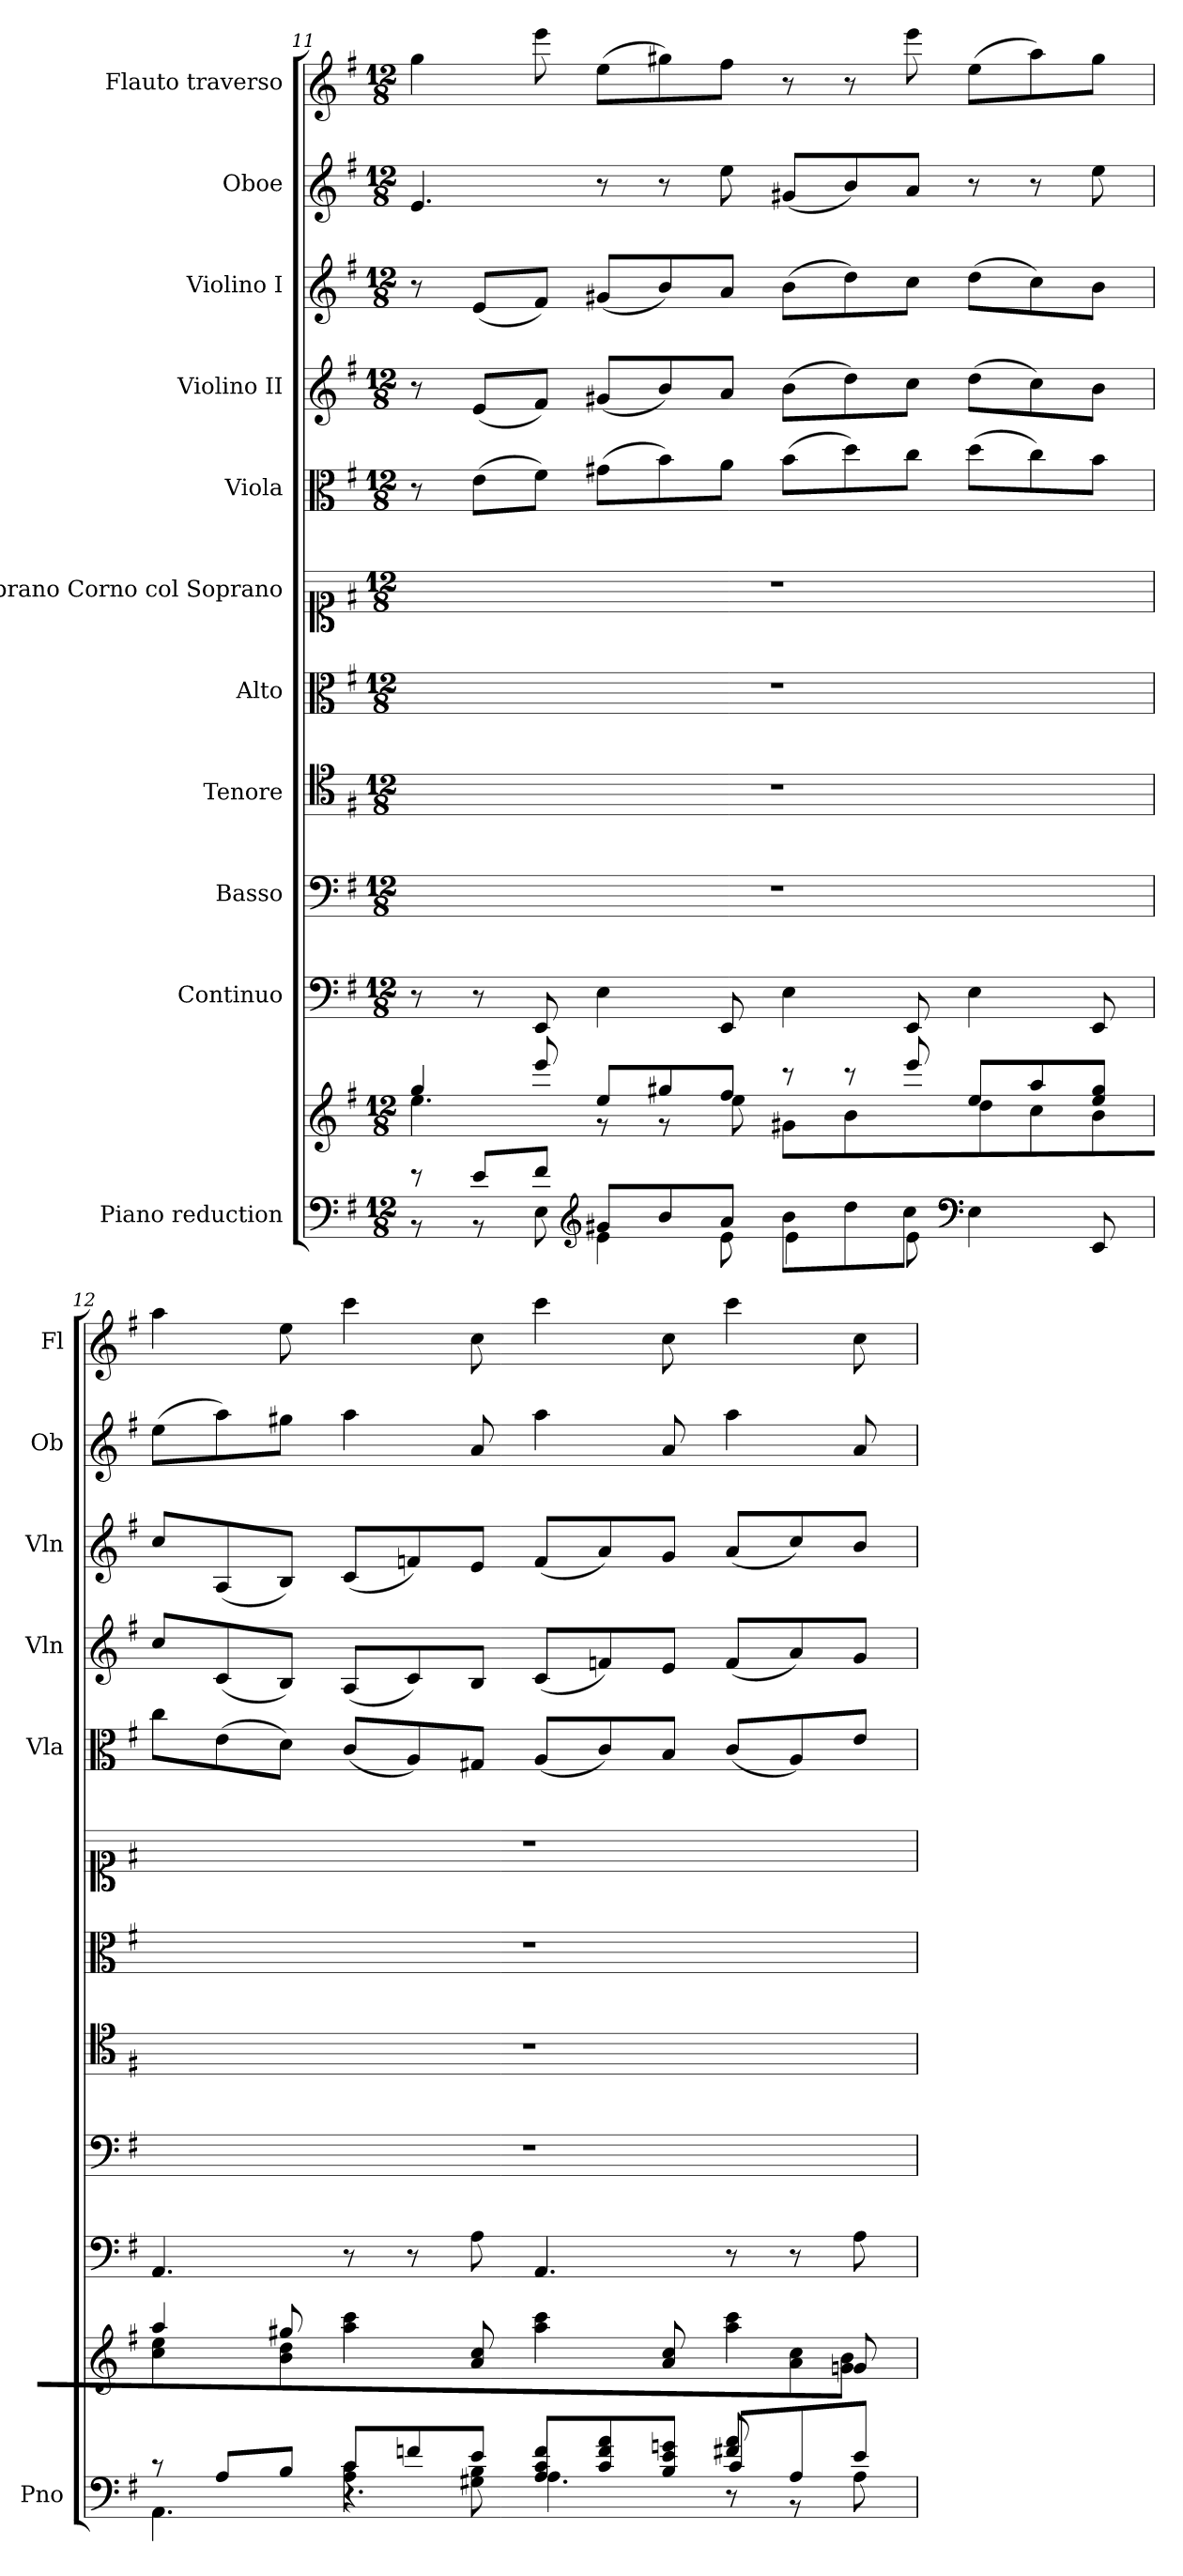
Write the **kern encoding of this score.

**kern	**kern	**kern	**kern	**kern	**kern	**kern	**kern	**kern	**kern	**kern	**kern
*part11	*part11	*part10	*part9	*part8	*part7	*part6	*part5	*part4	*part3	*part2	*part1
*staff12	*staff11	*staff10	*staff9	*staff8	*staff7	*staff6	*staff5	*staff4	*staff3	*staff2	*staff1
*I"Piano reduction	*	*I"Continuo	*I"Basso	*I"Tenore	*I"Alto	*I"Soprano Corno col Soprano	*I"Viola	*I"Violino II	*I"Violino I	*I"Oboe	*I"Flauto traverso
*I'Pno	*	*	*	*	*	*	*I'Vla	*I'Vln	*I'Vln	*I'Ob	*I'Fl
!!LO:PB:g=z
*clefF4	*clefG2	*clefF4	*clefF4	*clefC4	*clefC3	*clefC1	*clefC3	*clefG2	*clefG2	*clefG2	*clefG2
*k[f#]	*k[f#]	*k[f#]	*k[f#]	*k[f#]	*k[f#]	*k[f#]	*k[f#]	*k[f#]	*k[f#]	*k[f#]	*k[f#]
*M12/8	*M12/8	*M12/8	*M12/8	*M12/8	*M12/8	*M12/8	*M12/8	*M12/8	*M12/8	*M12/8	*M12/8
=11	=11	=11	=11	=11	=11	=11	=11	=11	=11	=11	=11
*^	*^	*	*	*	*	*	*	*	*	*	*
*	*^	*	*	*	*	*	*	*	*	*	*	*	*
1ryy	8r	8r	4gg/	4.ee\	8r	1.r	1.r	1.r	1.r	8r	8r	8r	4.e/	4gg\
.	8e/L	8r	.	.	8r	.	.	.	.	(8e\L	(8e/L	(8e/L	.	.
.	8f#/J	8E\	8eee/	.	8EE/	.	.	.	.	8f#\J)	8f#/J)	8f#/J)	.	8eee\
*clefG2	*	*	*	*	*	*	*	*	*	*	*	*	*	*
.	8g#X/L	4e\	8ee/L	8r	4E\	.	.	.	.	(8g#X\L	(8g#X/L	(8g#X/L	8r	(8ee\L
.	8b/	.	8gg#X/	8r	.	.	.	.	.	8b\)	8b/)	8b/)	8r	8gg#X\)
.	8a/J	8e\	8ff#/J	8ee\	8EE/	.	.	.	.	8a\J	8a/J	8a/J	8ee\	8ff#\J
.	8b\L	4e\	8r	8g#X\L	4E\	.	.	.	.	(8b\L	(8b\L	(8b\L	(8g#X/L	8r
.	8dd\	.	8r	8b\	.	.	.	.	.	8dd\)	8dd\)	8dd\)	8b/)	8r
8a/J	8cc\J	8e\	8eee/	8ryy	8EE/	.	.	.	.	8cc\J	8cc\J	8cc\J	8a/J	8eee\
*clefF4	*	*	*	*	*	*	*	*	*	*	*	*	*	*
4.ryy	4.ryy	4E\	8ee/L	8dd\L	4E\	.	.	.	.	(8dd\L	(8dd\L	(8dd\L	8r	(8ee\L
.	.	.	8aa/	8cc\	.	.	.	.	.	8cc\)	8cc\)	8cc\)	8r	8aa\)
.	.	8EE/	8ee/ 8gg#/J	8b\J	8EE/	.	.	.	.	8b\J	8b\J	8b\J	8ee\	8gg#\J
=12	=12	=12	=12	=12	=12	=12	=12	=12	=12	=12	=12	=12	=12	=12
4.ryy	8r	4.AA\	4aa/	4cc\ 4ee\	4.AA/	1.r	1.r	1.r	1.r	8cc\L	8cc/L	8cc/L	(8ee\L	4aa\
.	8A/L	.	.	.	.	.	.	.	.	(8e\	(8c/	(8A/	8aa\)	.
.	8B/J	.	8gg#X/	8b\ 8dd\	.	.	.	.	.	8d\J)	8B/J)	8B/J)	8gg#X\J	8ee\
4A\ 4c\	8c/L	4.r	4aa\ 4ccc\	4.ryy	8r	.	.	.	.	(8c/L	(8A/L	(8c/L	4aa\	4ccc\
.	8fn/	.	.	.	8r	.	.	.	.	8A/)	8c/)	8fn/)	.	.
8G#X\ 8B\	8e/J	.	8a/ 8cc/	.	8A\	.	.	.	.	8G#X/J	8B/J	8e/J	8a/	8cc\
4.ryy	8A/ 8c/ 8f/L	4.A\	4aa\ 4ccc\	4.ryy	4.AA/	.	.	.	.	(8A/L	(8c/L	(8f/L	4aa\	4ccc\
.	8c/ 8f/ 8a/	.	.	.	.	.	.	.	.	8c/)	8fn/)	8a/)	.	.
.	8B/ 8e/ 8gn/J	.	8a/ 8cc/	.	.	.	.	.	.	8B/J	8e/J	8g/J	8a/	8cc\
8f#X/ 8a/L	8c/L	8r	4aa\ 4ccc\	8ryy	8r	.	.	.	.	(8c/L	(8f/L	(8a/L	4aa\	4ccc\
4ryy	8A/	8r	.	8a\ 8cc\	8r	.	.	.	.	8A/)	8a/)	8cc/)	.	.
.	8e/J	8A\	8g/	8gn\ 8b\J	8A\	.	.	.	.	8e/J	8g/J	8b/J	8a/	8cc\
*v	*v	*v	*	*	*	*	*	*	*	*	*	*	*	*
*	*v	*v	*	*	*	*	*	*	*	*	*	*
=	=	=	=	=	=	=	=	=	=	=	=
*-	*-	*-	*-	*-	*-	*-	*-	*-	*-	*-	*-
